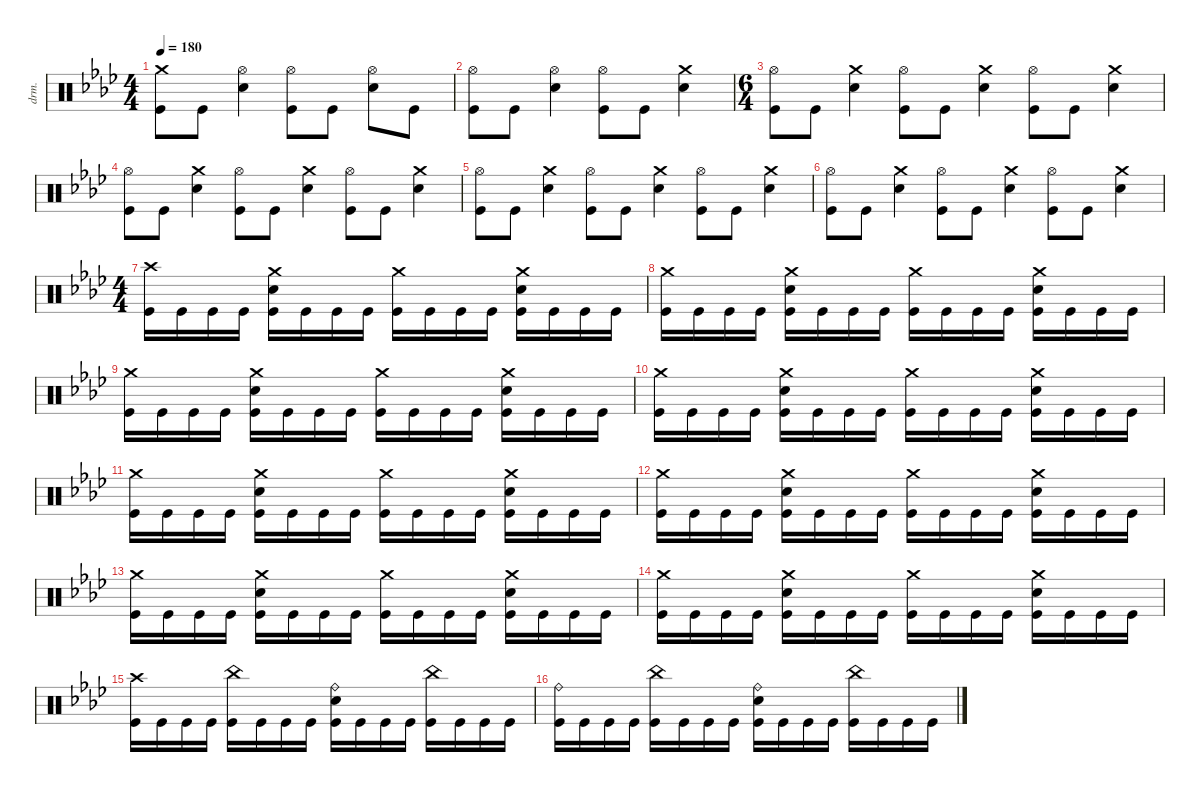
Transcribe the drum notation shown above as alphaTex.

\defaultSystemsLayout 4
\hideDynamics
\bracketExtendMode nobrackets
\track ("Percussion" "drm.") {solo instrument percussion}
\staff {score}
\articulation defaults
\ts (4 4)
\tempo 180
\clef neutral
\ks fminor
("Crash medium (hit)"{acc forcenatural} "Kick (hit)"{acc forcenatural}).8{dy f} "Kick (hit)"{acc forcenatural}.8 ("Hi-Hat (open)"{acc forcenatural} "Snare (hit) 2"{acc forcenatural}).4 ("Hi-Hat (open)"{acc forcenatural} "Kick (hit)"{acc forcenatural}).8 "Kick (hit)"{acc forcenatural}.8 ("Hi-Hat (open)"{acc forcenatural} "Snare (hit) 2"{acc forcenatural}).8 "Kick (hit)"{acc forcenatural}.8 |
("Hi-Hat (open)"{acc forcenatural} "Kick (hit)"{acc forcenatural}).8 "Kick (hit)"{acc forcenatural}.8 ("Hi-Hat (open)"{acc forcenatural} "Snare (hit) 2"{acc forcenatural}).4 ("Hi-Hat (open)"{acc forcenatural} "Kick (hit)"{acc forcenatural}).8 "Kick (hit)"{acc forcenatural}.8 ("Crash medium (hit)"{acc forcenatural} "Snare (hit) 2"{acc forcenatural}).4 |
\ts (6 4)
\beaming (8 6 6)
("Hi-Hat (open)"{acc forcenatural} "Kick (hit)"{acc forcenatural}).8 "Kick (hit)"{acc forcenatural}.8 ("Crash medium (hit)"{acc forcenatural} "Snare (hit) 2"{acc forcenatural}).4 ("Hi-Hat (open)"{acc forcenatural} "Kick (hit)"{acc forcenatural}).8 "Kick (hit)"{acc forcenatural}.8 ("Crash medium (hit)"{acc forcenatural} "Snare (hit) 2"{acc forcenatural}).4 ("Hi-Hat (open)"{acc forcenatural} "Kick (hit)"{acc forcenatural}).8 "Kick (hit)"{acc forcenatural}.8 ("Crash medium (hit)"{acc forcenatural} "Snare (hit) 2"{acc forcenatural}).4 |
("Hi-Hat (open)"{acc forcenatural} "Kick (hit)"{acc forcenatural}).8 "Kick (hit)"{acc forcenatural}.8 ("Crash medium (hit)"{acc forcenatural} "Snare (hit) 2"{acc forcenatural}).4 ("Hi-Hat (open)"{acc forcenatural} "Kick (hit)"{acc forcenatural}).8 "Kick (hit)"{acc forcenatural}.8 ("Crash medium (hit)"{acc forcenatural} "Snare (hit) 2"{acc forcenatural}).4 ("Hi-Hat (open)"{acc forcenatural} "Kick (hit)"{acc forcenatural}).8 "Kick (hit)"{acc forcenatural}.8 ("Crash medium (hit)"{acc forcenatural} "Snare (hit) 2"{acc forcenatural}).4 |
("Hi-Hat (open)"{acc forcenatural} "Kick (hit)"{acc forcenatural}).8 "Kick (hit)"{acc forcenatural}.8 ("Crash medium (hit)"{acc forcenatural} "Snare (hit) 2"{acc forcenatural}).4 ("Hi-Hat (open)"{acc forcenatural} "Kick (hit)"{acc forcenatural}).8 "Kick (hit)"{acc forcenatural}.8 ("Crash medium (hit)"{acc forcenatural} "Snare (hit) 2"{acc forcenatural}).4 ("Hi-Hat (open)"{acc forcenatural} "Kick (hit)"{acc forcenatural}).8 "Kick (hit)"{acc forcenatural}.8 ("Crash medium (hit)"{acc forcenatural} "Snare (hit) 2"{acc forcenatural}).4 |
("Hi-Hat (open)"{acc forcenatural} "Kick (hit)"{acc forcenatural}).8 "Kick (hit)"{acc forcenatural}.8 ("Crash medium (hit)"{acc forcenatural} "Snare (hit) 2"{acc forcenatural}).4 ("Hi-Hat (open)"{acc forcenatural} "Kick (hit)"{acc forcenatural}).8 "Kick (hit)"{acc forcenatural}.8 ("Crash medium (hit)"{acc forcenatural} "Snare (hit) 2"{acc forcenatural}).4 ("Hi-Hat (open)"{acc forcenatural} "Kick (hit)"{acc forcenatural}).8 "Kick (hit)"{acc forcenatural}.8 ("Crash medium (hit)"{acc forcenatural} "Snare (hit) 2"{acc forcenatural}).4 |
\ts (4 4)
\beaming (8 2 2 2 2)
("Crash high (hit)"{acc forcenatural} "Kick (hit)"{acc forcenatural}).16 "Kick (hit)"{acc forcenatural}.16 "Kick (hit)"{acc forcenatural}.16 "Kick (hit)"{acc forcenatural}.16 ("Crash medium (hit)"{acc forcenatural} "Snare (hit) 2"{acc forcenatural} "Kick (hit)"{acc forcenatural}).16 "Kick (hit)"{acc forcenatural}.16 "Kick (hit)"{acc forcenatural}.16 "Kick (hit)"{acc forcenatural}.16 ("Crash medium (hit)"{acc forcenatural} "Kick (hit)"{acc forcenatural}).16 "Kick (hit)"{acc forcenatural}.16 "Kick (hit)"{acc forcenatural}.16 "Kick (hit)"{acc forcenatural}.16 ("Crash medium (hit)"{acc forcenatural} "Snare (hit) 2"{acc forcenatural} "Kick (hit)"{acc forcenatural}).16 "Kick (hit)"{acc forcenatural}.16 "Kick (hit)"{acc forcenatural}.16 "Kick (hit)"{acc forcenatural}.16 |
("Crash medium (hit)"{acc forcenatural} "Kick (hit)"{acc forcenatural}).16 "Kick (hit)"{acc forcenatural}.16 "Kick (hit)"{acc forcenatural}.16 "Kick (hit)"{acc forcenatural}.16 ("Crash medium (hit)"{acc forcenatural} "Snare (hit) 2"{acc forcenatural} "Kick (hit)"{acc forcenatural}).16 "Kick (hit)"{acc forcenatural}.16 "Kick (hit)"{acc forcenatural}.16 "Kick (hit)"{acc forcenatural}.16 ("Crash medium (hit)"{acc forcenatural} "Kick (hit)"{acc forcenatural}).16 "Kick (hit)"{acc forcenatural}.16 "Kick (hit)"{acc forcenatural}.16 "Kick (hit)"{acc forcenatural}.16 ("Crash medium (hit)"{acc forcenatural} "Snare (hit) 2"{acc forcenatural} "Kick (hit)"{acc forcenatural}).16 "Kick (hit)"{acc forcenatural}.16 "Kick (hit)"{acc forcenatural}.16 "Kick (hit)"{acc forcenatural}.16 |
("Crash medium (hit)"{acc forcenatural} "Kick (hit)"{acc forcenatural}).16 "Kick (hit)"{acc forcenatural}.16 "Kick (hit)"{acc forcenatural}.16 "Kick (hit)"{acc forcenatural}.16 ("Crash medium (hit)"{acc forcenatural} "Snare (hit) 2"{acc forcenatural} "Kick (hit)"{acc forcenatural}).16 "Kick (hit)"{acc forcenatural}.16 "Kick (hit)"{acc forcenatural}.16 "Kick (hit)"{acc forcenatural}.16 ("Crash medium (hit)"{acc forcenatural} "Kick (hit)"{acc forcenatural}).16 "Kick (hit)"{acc forcenatural}.16 "Kick (hit)"{acc forcenatural}.16 "Kick (hit)"{acc forcenatural}.16 ("Crash medium (hit)"{acc forcenatural} "Snare (hit) 2"{acc forcenatural} "Kick (hit)"{acc forcenatural}).16 "Kick (hit)"{acc forcenatural}.16 "Kick (hit)"{acc forcenatural}.16 "Kick (hit)"{acc forcenatural}.16 |
("Crash medium (hit)"{acc forcenatural} "Kick (hit)"{acc forcenatural}).16 "Kick (hit)"{acc forcenatural}.16 "Kick (hit)"{acc forcenatural}.16 "Kick (hit)"{acc forcenatural}.16 ("Crash medium (hit)"{acc forcenatural} "Snare (hit) 2"{acc forcenatural} "Kick (hit)"{acc forcenatural}).16 "Kick (hit)"{acc forcenatural}.16 "Kick (hit)"{acc forcenatural}.16 "Kick (hit)"{acc forcenatural}.16 ("Crash medium (hit)"{acc forcenatural} "Kick (hit)"{acc forcenatural}).16 "Kick (hit)"{acc forcenatural}.16 "Kick (hit)"{acc forcenatural}.16 "Kick (hit)"{acc forcenatural}.16 ("Crash medium (hit)"{acc forcenatural} "Snare (hit) 2"{acc forcenatural} "Kick (hit)"{acc forcenatural}).16 "Kick (hit)"{acc forcenatural}.16 "Kick (hit)"{acc forcenatural}.16 "Kick (hit)"{acc forcenatural}.16 |
("Crash medium (hit)"{acc forcenatural} "Kick (hit)"{acc forcenatural}).16 "Kick (hit)"{acc forcenatural}.16 "Kick (hit)"{acc forcenatural}.16 "Kick (hit)"{acc forcenatural}.16 ("Crash medium (hit)"{acc forcenatural} "Snare (hit) 2"{acc forcenatural} "Kick (hit)"{acc forcenatural}).16 "Kick (hit)"{acc forcenatural}.16 "Kick (hit)"{acc forcenatural}.16 "Kick (hit)"{acc forcenatural}.16 ("Crash medium (hit)"{acc forcenatural} "Kick (hit)"{acc forcenatural}).16 "Kick (hit)"{acc forcenatural}.16 "Kick (hit)"{acc forcenatural}.16 "Kick (hit)"{acc forcenatural}.16 ("Crash medium (hit)"{acc forcenatural} "Snare (hit) 2"{acc forcenatural} "Kick (hit)"{acc forcenatural}).16 "Kick (hit)"{acc forcenatural}.16 "Kick (hit)"{acc forcenatural}.16 "Kick (hit)"{acc forcenatural}.16 |
("Crash medium (hit)"{acc forcenatural} "Kick (hit)"{acc forcenatural}).16 "Kick (hit)"{acc forcenatural}.16 "Kick (hit)"{acc forcenatural}.16 "Kick (hit)"{acc forcenatural}.16 ("Crash medium (hit)"{acc forcenatural} "Snare (hit) 2"{acc forcenatural} "Kick (hit)"{acc forcenatural}).16 "Kick (hit)"{acc forcenatural}.16 "Kick (hit)"{acc forcenatural}.16 "Kick (hit)"{acc forcenatural}.16 ("Crash medium (hit)"{acc forcenatural} "Kick (hit)"{acc forcenatural}).16 "Kick (hit)"{acc forcenatural}.16 "Kick (hit)"{acc forcenatural}.16 "Kick (hit)"{acc forcenatural}.16 ("Crash medium (hit)"{acc forcenatural} "Snare (hit) 2"{acc forcenatural} "Kick (hit)"{acc forcenatural}).16 "Kick (hit)"{acc forcenatural}.16 "Kick (hit)"{acc forcenatural}.16 "Kick (hit)"{acc forcenatural}.16 |
("Crash medium (hit)"{acc forcenatural} "Kick (hit)"{acc forcenatural}).16 "Kick (hit)"{acc forcenatural}.16 "Kick (hit)"{acc forcenatural}.16 "Kick (hit)"{acc forcenatural}.16 ("Crash medium (hit)"{acc forcenatural} "Snare (hit) 2"{acc forcenatural} "Kick (hit)"{acc forcenatural}).16 "Kick (hit)"{acc forcenatural}.16 "Kick (hit)"{acc forcenatural}.16 "Kick (hit)"{acc forcenatural}.16 ("Crash medium (hit)"{acc forcenatural} "Kick (hit)"{acc forcenatural}).16 "Kick (hit)"{acc forcenatural}.16 "Kick (hit)"{acc forcenatural}.16 "Kick (hit)"{acc forcenatural}.16 ("Crash medium (hit)"{acc forcenatural} "Snare (hit) 2"{acc forcenatural} "Kick (hit)"{acc forcenatural}).16 "Kick (hit)"{acc forcenatural}.16 "Kick (hit)"{acc forcenatural}.16 "Kick (hit)"{acc forcenatural}.16 |
("Crash medium (hit)"{acc forcenatural} "Kick (hit)"{acc forcenatural}).16 "Kick (hit)"{acc forcenatural}.16 "Kick (hit)"{acc forcenatural}.16 "Kick (hit)"{acc forcenatural}.16 ("Crash medium (hit)"{acc forcenatural} "Snare (hit) 2"{acc forcenatural} "Kick (hit)"{acc forcenatural}).16 "Kick (hit)"{acc forcenatural}.16 "Kick (hit)"{acc forcenatural}.16 "Kick (hit)"{acc forcenatural}.16 ("Crash medium (hit)"{acc forcenatural} "Kick (hit)"{acc forcenatural}).16 "Kick (hit)"{acc forcenatural}.16 "Kick (hit)"{acc forcenatural}.16 "Kick (hit)"{acc forcenatural}.16 ("Crash medium (hit)"{acc forcenatural} "Snare (hit) 2"{acc forcenatural} "Kick (hit)"{acc forcenatural}).16 "Kick (hit)"{acc forcenatural}.16 "Kick (hit)"{acc forcenatural}.16 "Kick (hit)"{acc forcenatural}.16 |
("Crash high (hit)"{acc forcenatural} "Kick (hit)"{acc forcenatural}).16 "Kick (hit)"{acc forcenatural}.16 "Kick (hit)"{acc forcenatural}.16 "Kick (hit)"{acc forcenatural}.16 ("China (hit)"{acc forcenatural} "Kick (hit)"{acc forcenatural}).16 "Kick (hit)"{acc forcenatural}.16 "Kick (hit)"{acc forcenatural}.16 "Kick (hit)"{acc forcenatural}.16 ("Ride (bell)"{acc forcenatural} "Snare (hit) 2"{acc forcenatural} "Kick (hit)"{acc forcenatural}).16 "Kick (hit)"{acc forcenatural}.16 "Kick (hit)"{acc forcenatural}.16 "Kick (hit)"{acc forcenatural}.16 ("China (hit)"{acc forcenatural} "Kick (hit)"{acc forcenatural}).16 "Kick (hit)"{acc forcenatural}.16 "Kick (hit)"{acc forcenatural}.16 "Kick (hit)"{acc forcenatural}.16 |
("Ride (bell)"{acc forcenatural} "Kick (hit)"{acc forcenatural}).16 "Kick (hit)"{acc forcenatural}.16 "Kick (hit)"{acc forcenatural}.16 "Kick (hit)"{acc forcenatural}.16 ("China (hit)"{acc forcenatural} "Kick (hit)"{acc forcenatural}).16 "Kick (hit)"{acc forcenatural}.16 "Kick (hit)"{acc forcenatural}.16 "Kick (hit)"{acc forcenatural}.16 ("Ride (bell)"{acc forcenatural} "Snare (hit) 2"{acc forcenatural} "Kick (hit)"{acc forcenatural}).16 "Kick (hit)"{acc forcenatural}.16 "Kick (hit)"{acc forcenatural}.16 "Kick (hit)"{acc forcenatural}.16 ("China (hit)"{acc forcenatural} "Kick (hit)"{acc forcenatural}).16 "Kick (hit)"{acc forcenatural}.16 "Kick (hit)"{acc forcenatural}.16 "Kick (hit)"{acc forcenatural}.16
